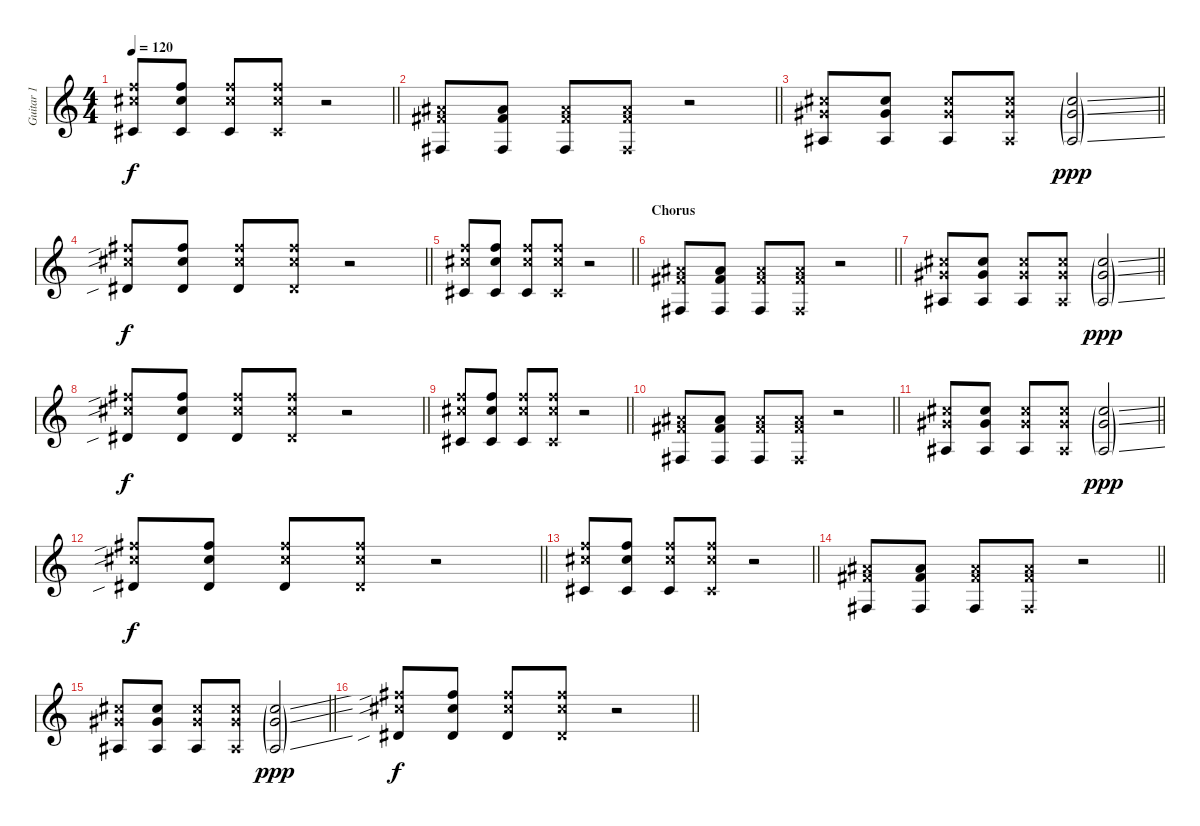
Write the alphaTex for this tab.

\track ("Guitar 1" "Guitar 1") {instrument electricguitarjazz}
\staff {score}
\tuning (E4 B3 G3 D3 A2 E2) {hide}
\ts (4 4)
\tempo 120
\clef g2
\barLineRight lightlight
\ks c
(6.2{x} 6.3{x} 4.5).8{dy f} (6.2 6.3 4.5).8 (6.2{x} 6.3{x} 4.5).8 (6.2{x} 6.3{x} 4.5{x}).8 r.2 |
\barLineRight lightlight
(3.3{x} 4.4{x} 2.6).8 (3.3 4.4 2.6).8 (3.3{x} 4.4{x} 2.6).8 (3.3{x} 4.4{x} 2.6{x}).8 r.2 |
\barLineRight lightlight
(2.2{x} 1.3{x} 1.5).8 (2.2 1.3 1.5).8 (2.2{x} 1.3{x} 1.5).8 (2.2{x} 1.3{x} 1.5{x}).8 (2.2{ss g} 1.3{ss g} 1.5{ss g}).2{dy ppp} |
\barLineRight lightlight
(7.2{sib x} 6.3{sib x} 6.5{sib}).8{dy f} (7.2 6.3 6.5).8 (7.2{x} 6.3{x} 6.5).8 (7.2{x} 6.3{x} 6.5{x}).8 r.2 |
\barLineRight lightlight
(6.2{x} 6.3{x} 4.5).8 (6.2 6.3 4.5).8 (6.2{x} 6.3{x} 4.5).8 (6.2{x} 6.3{x} 4.5{x}).8 r.2 |
\section ("" "Chorus")
\barLineRight lightlight
(3.3{x} 4.4{x} 2.6).8 (3.3 4.4 2.6).8 (3.3{x} 4.4{x} 2.6).8 (3.3{x} 4.4{x} 2.6{x}).8 r.2 |
\barLineRight lightlight
(2.2{x} 1.3{x} 1.5).8 (2.2 1.3 1.5).8 (2.2{x} 1.3{x} 1.5).8 (2.2{x} 1.3{x} 1.5{x}).8 (2.2{ss g} 1.3{ss g} 1.5{ss g}).2{dy ppp} |
\barLineRight lightlight
(7.2{sib x} 6.3{sib x} 6.5{sib}).8{dy f} (7.2 6.3 6.5).8 (7.2{x} 6.3{x} 6.5).8 (7.2{x} 6.3{x} 6.5{x}).8 r.2 |
\barLineRight lightlight
(6.2{x} 6.3{x} 4.5).8 (6.2 6.3 4.5).8 (6.2{x} 6.3{x} 4.5).8 (6.2{x} 6.3{x} 4.5{x}).8 r.2 |
\barLineRight lightlight
(3.3{x} 4.4{x} 2.6).8 (3.3 4.4 2.6).8 (3.3{x} 4.4{x} 2.6).8 (3.3{x} 4.4{x} 2.6{x}).8 r.2 |
\barLineRight lightlight
(2.2{x} 1.3{x} 1.5).8 (2.2 1.3 1.5).8 (2.2{x} 1.3{x} 1.5).8 (2.2{x} 1.3{x} 1.5{x}).8 (2.2{ss g} 1.3{ss g} 1.5{ss g}).2{dy ppp} |
\barLineRight lightlight
(7.2{sib x} 6.3{sib x} 6.5{sib}).8{dy f} (7.2 6.3 6.5).8 (7.2{x} 6.3{x} 6.5).8 (7.2{x} 6.3{x} 6.5{x}).8 r.2 |
\barLineRight lightlight
(6.2{x} 6.3{x} 4.5).8 (6.2 6.3 4.5).8 (6.2{x} 6.3{x} 4.5).8 (6.2{x} 6.3{x} 4.5{x}).8 r.2 |
\barLineRight lightlight
(3.3{x} 4.4{x} 2.6).8 (3.3 4.4 2.6).8 (3.3{x} 4.4{x} 2.6).8 (3.3{x} 4.4{x} 2.6{x}).8 r.2 |
\barLineRight lightlight
(2.2{x} 1.3{x} 1.5).8 (2.2 1.3 1.5).8 (2.2{x} 1.3{x} 1.5).8 (2.2{x} 1.3{x} 1.5{x}).8 (2.2{ss g} 1.3{ss g} 1.5{ss g}).2{dy ppp} |
\barLineRight lightlight
(7.2{sib x} 6.3{sib x} 6.5{sib}).8{dy f} (7.2 6.3 6.5).8 (7.2{x} 6.3{x} 6.5).8 (7.2{x} 6.3{x} 6.5{x}).8 r.2
